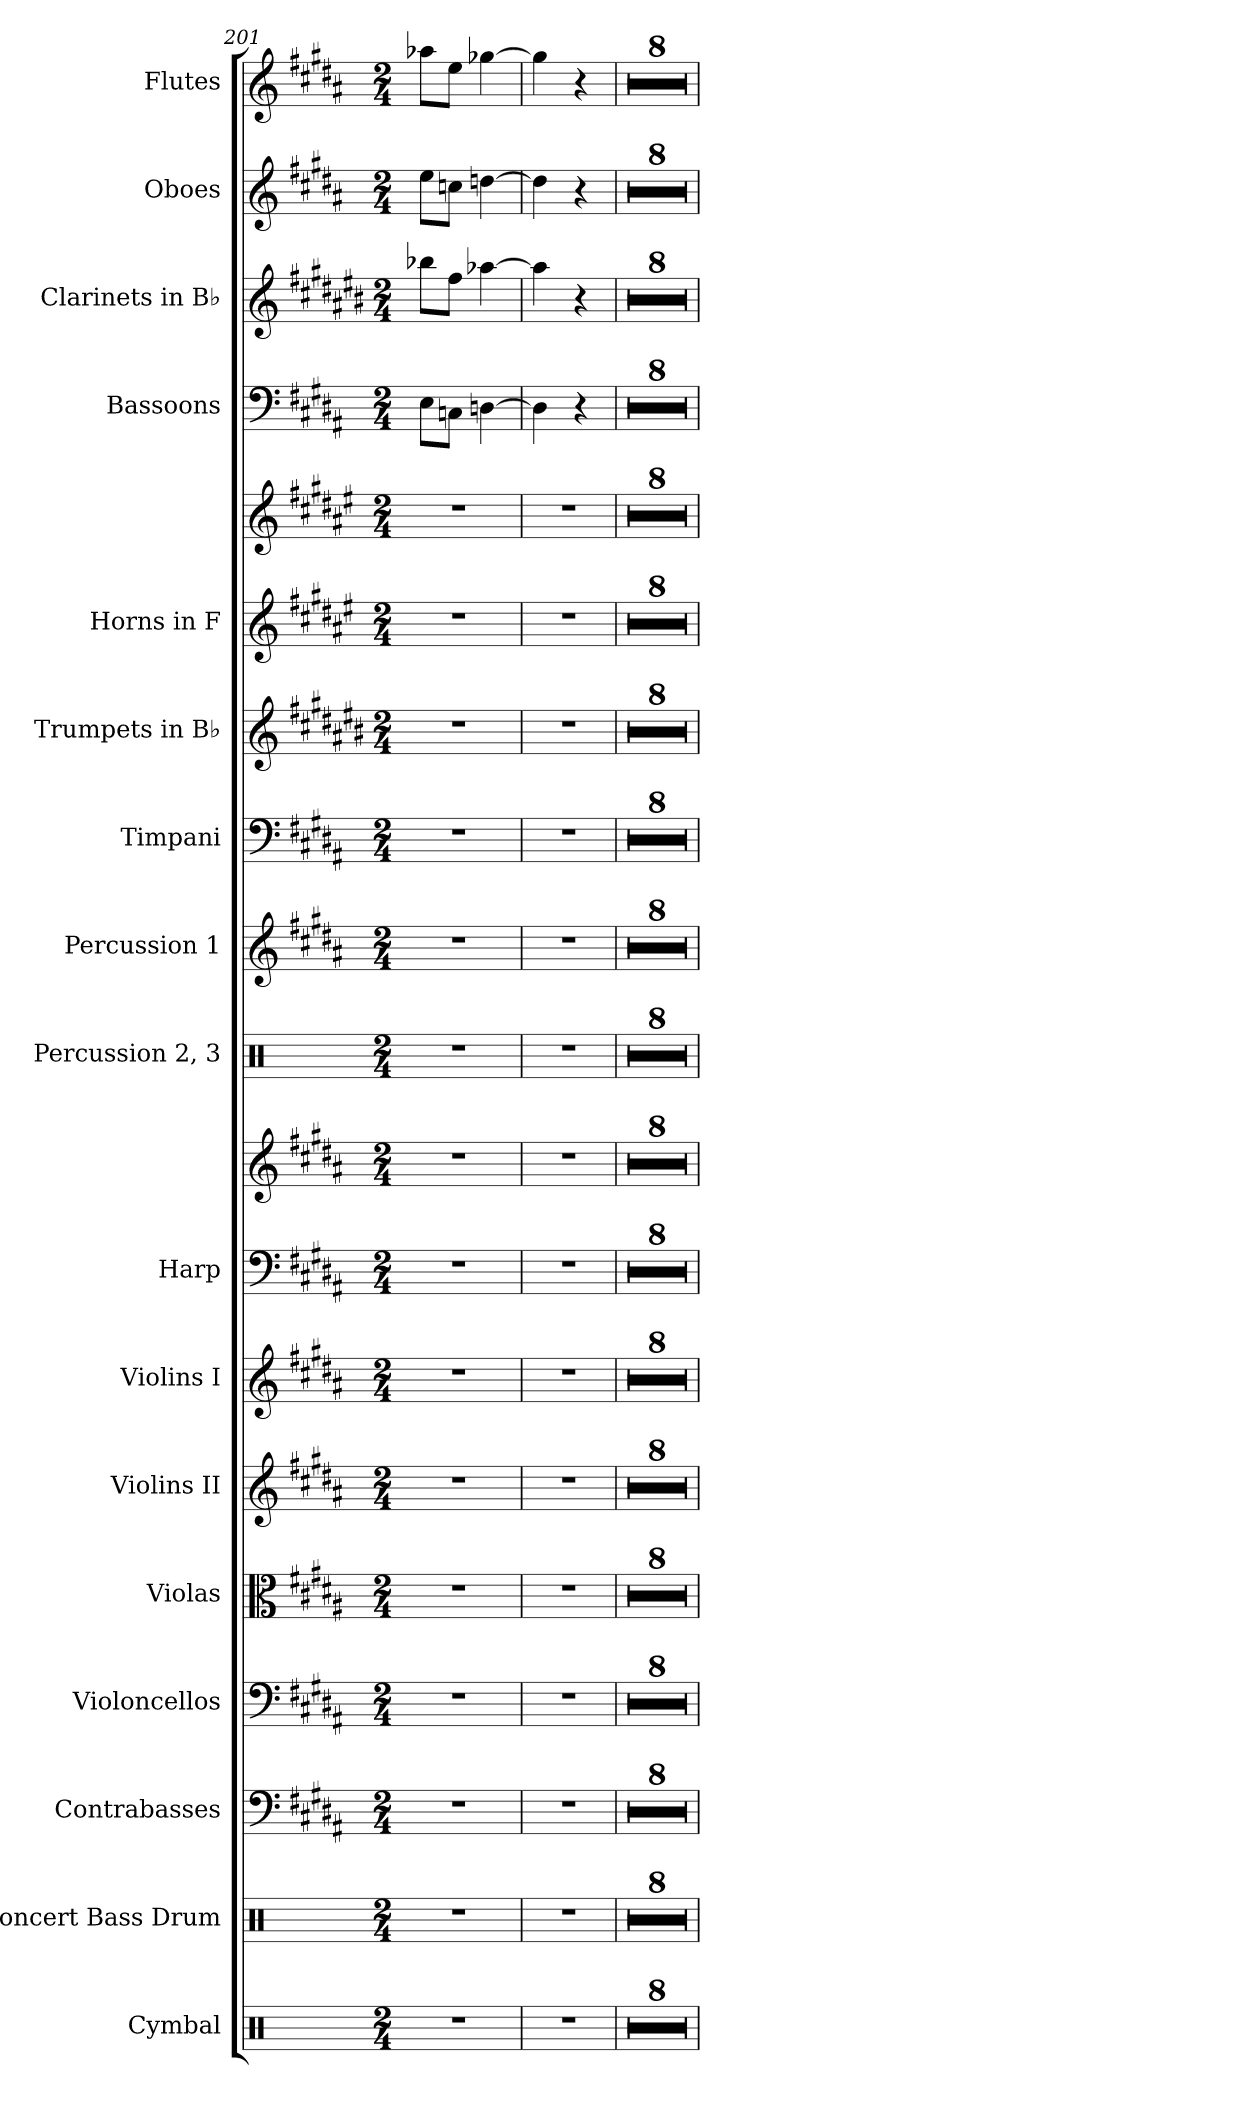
**kern	**kern	**kern	**kern	**kern	**kern	**kern	**kern	**kern	**kern	**kern	**kern	**kern	**kern	**kern	**kern	**kern	**kern	**kern
*part17	*part16	*part15	*part14	*part13	*part12	*part11	*part10	*part10	*part9	*part8	*part7	*part6	*part5	*part5	*part4	*part3	*part2	*part1
*staff19	*staff18	*staff17	*staff16	*staff15	*staff14	*staff13	*staff12	*staff11	*staff10	*staff9	*staff8	*staff7	*staff6	*staff5	*staff4	*staff3	*staff2	*staff1
*I"Cymbal	*I"Concert Bass Drum	*I"Contrabasses	*I"Violoncellos	*I"Violas	*I"Violins II	*I"Violins I	*I"Harp	*	*I"Percussion 2, 3	*I"Percussion 1	*I"Timpani	*I"Trumpets in B♭	*I"Horns in F	*	*I"Bassoons	*I"Clarinets in B♭	*I"Oboes	*I"Flutes
*I'Cym.	*I'Con. BD	*I'Cb.	*I'Vc.	*I'Vla.	*I'Vln. II	*I'Vln. I	*I'Hrp.	*	*I'Perc. 2, 3	*I'Perc. 1	*I'Timp.	*	*	*	*I'Bsn.	*	*I'Ob.	*I'Fl.
*clefX	*clefX	*clefF4	*clefF4	*clefC3	*clefG2	*clefG2	*clefF4	*clefG2	*clefX	*clefG2	*clefF4	*clefG2	*clefG2	*clefG2	*clefF4	*clefG2	*clefG2	*clefG2
*	*	*ITrd7c12	*	*	*	*	*	*	*	*	*	*ITrd1c2	*ITrd4c7	*ITrd4c7	*	*ITrd1c2	*	*
*k[]	*k[]	*k[f#c#g#d#a#]	*k[f#c#g#d#a#]	*k[f#c#g#d#a#]	*k[f#c#g#d#a#]	*k[f#c#g#d#a#]	*k[f#c#g#d#a#]	*k[f#c#g#d#a#]	*k[]	*k[f#c#g#d#a#]	*k[f#c#g#d#a#]	*k[f#c#g#d#a#]	*k[f#c#g#d#a#]	*k[f#c#g#d#a#]	*k[f#c#g#d#a#]	*k[f#c#g#d#a#]	*k[f#c#g#d#a#]	*k[f#c#g#d#a#]
*M2/4	*M2/4	*M2/4	*M2/4	*M2/4	*M2/4	*M2/4	*M2/4	*M2/4	*M2/4	*M2/4	*M2/4	*M2/4	*M2/4	*M2/4	*M2/4	*M2/4	*M2/4	*M2/4
=201	=201	=201	=201	=201	=201	=201	=201	=201	=201	=201	=201	=201	=201	=201	=201	=201	=201	=201
2r	2r	2r	2r	2r	2r	2r	2r	2r	2r	2r	2r	2r	2r	2r	8E\L	8aa-X\L	8ee\L	8aa-X\L
.	.	.	.	.	.	.	.	.	.	.	.	.	.	.	8Cn\J	8ee\J	8ccn\J	8ee\J
.	.	.	.	.	.	.	.	.	.	.	.	.	.	.	[4Dn\	[4gg-X\	[4ddn\	[4gg-X\
=202	=202	=202	=202	=202	=202	=202	=202	=202	=202	=202	=202	=202	=202	=202	=202	=202	=202	=202
2r	2r	2r	2r	2r	2r	2r	2r	2r	2r	2r	2r	2r	2r	2r	4D\]	4gg-\]	4dd\]	4gg-\]
.	.	.	.	.	.	.	.	.	.	.	.	.	.	.	4r	4r	4r	4r
=203	=203	=203	=203	=203	=203	=203	=203	=203	=203	=203	=203	=203	=203	=203	=203	=203	=203	=203
2r	2r	2r	2r	2r	2r	2r	2r	2r	2r	2r	2r	2r	2r	2r	2r	2r	2r	2r
=204	=204	=204	=204	=204	=204	=204	=204	=204	=204	=204	=204	=204	=204	=204	=204	=204	=204	=204
2r	2r	2r	2r	2r	2r	2r	2r	2r	2r	2r	2r	2r	2r	2r	2r	2r	2r	2r
=205	=205	=205	=205	=205	=205	=205	=205	=205	=205	=205	=205	=205	=205	=205	=205	=205	=205	=205
2r	2r	2r	2r	2r	2r	2r	2r	2r	2r	2r	2r	2r	2r	2r	2r	2r	2r	2r
=206	=206	=206	=206	=206	=206	=206	=206	=206	=206	=206	=206	=206	=206	=206	=206	=206	=206	=206
2r	2r	2r	2r	2r	2r	2r	2r	2r	2r	2r	2r	2r	2r	2r	2r	2r	2r	2r
=207	=207	=207	=207	=207	=207	=207	=207	=207	=207	=207	=207	=207	=207	=207	=207	=207	=207	=207
2r	2r	2r	2r	2r	2r	2r	2r	2r	2r	2r	2r	2r	2r	2r	2r	2r	2r	2r
=208	=208	=208	=208	=208	=208	=208	=208	=208	=208	=208	=208	=208	=208	=208	=208	=208	=208	=208
2r	2r	2r	2r	2r	2r	2r	2r	2r	2r	2r	2r	2r	2r	2r	2r	2r	2r	2r
=209	=209	=209	=209	=209	=209	=209	=209	=209	=209	=209	=209	=209	=209	=209	=209	=209	=209	=209
2r	2r	2r	2r	2r	2r	2r	2r	2r	2r	2r	2r	2r	2r	2r	2r	2r	2r	2r
=210	=210	=210	=210	=210	=210	=210	=210	=210	=210	=210	=210	=210	=210	=210	=210	=210	=210	=210
2r	2r	2r	2r	2r	2r	2r	2r	2r	2r	2r	2r	2r	2r	2r	2r	2r	2r	2r
=	=	=	=	=	=	=	=	=	=	=	=	=	=	=	=	=	=	=
*-	*-	*-	*-	*-	*-	*-	*-	*-	*-	*-	*-	*-	*-	*-	*-	*-	*-	*-
